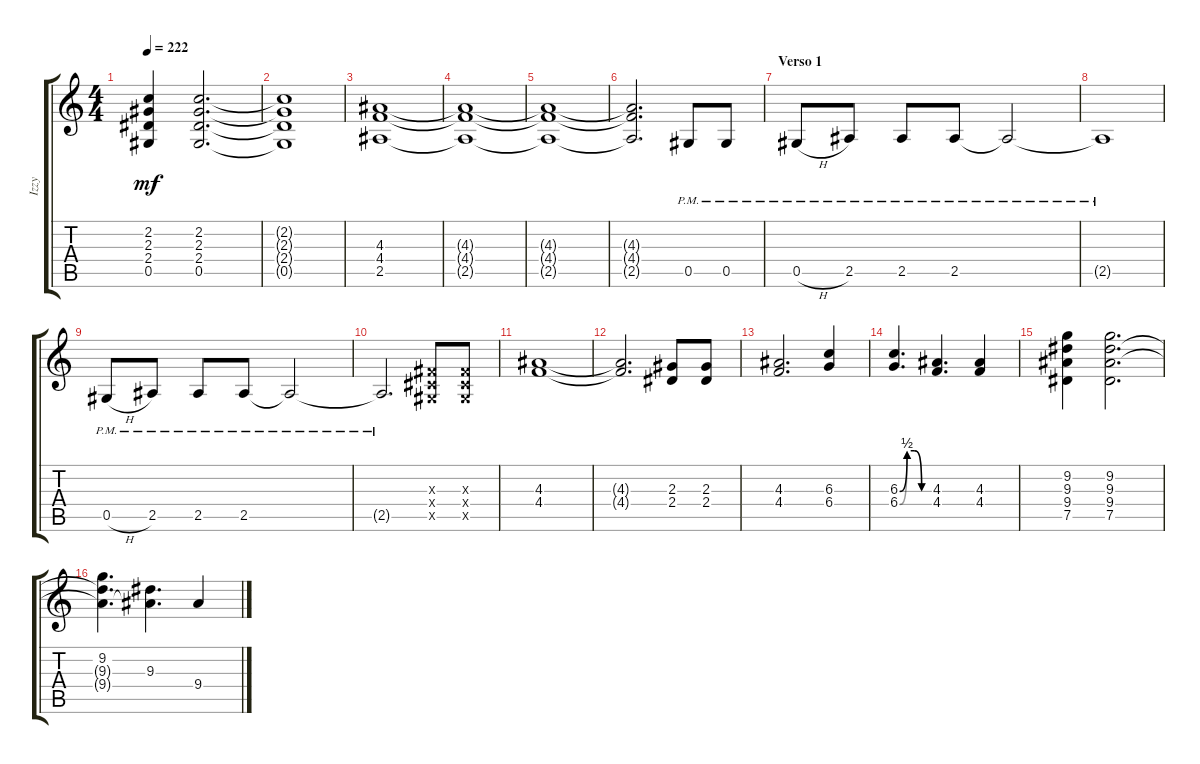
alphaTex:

\track ("Izzy" "Izzy") {instrument distortionguitar}
\staff {score tabs}
\tuning (Eb4 Bb3 Gb3 Db3 Ab2 Eb2) {hide}
\ts (4 4)
\tempo 222
\clef g2
\ks c
(2.2 2.3 2.4 0.5).4{dy mf} (2.2 2.3 2.4 0.5).2{d} |
(2.2{t} 2.3{t} 2.4{t} 0.5{t}).1 |
(4.3 4.4 2.5).1 |
(4.3{t} 4.4{t} 2.5{t}).1 |
(4.3{t} 4.4{t} 2.5{t}).1 |
(4.3{t} 4.4{t} 2.5{t}).2{d} 0.5{pm}.8 0.5{pm}.8 |
\section ("" "Verso 1")
0.5{h pm}.8 2.5{pm}.8 2.5{pm}.8 2.5{pm}.8 2.5{pm t}.2 |
2.5{pm t}.1 |
0.5{h pm}.8 2.5{pm}.8 2.5{pm}.8 2.5{pm}.8 2.5{pm t}.2 |
2.5{pm t}.2{d} (0.3{x} 0.4{x} 0.5{x}).8 (0.3{x} 0.4{x} 0.5{x}).8 |
(4.3 4.4).1 |
(4.3{t} 4.4{t}).2{d} (2.3 2.4).8 (2.3 2.4).8 |
(4.3 4.4).2{d} (6.3 6.4).4 |
(6.3{be (custom 0 0 15 2 30 2 45 0 60 0)} 6.4{be (custom 0 0 15 2 30 2 45 0 60 0)}).4{d} (4.3 4.4).4{d} (4.3 4.4).4 |
(9.2 9.3 9.4 7.5).4 (9.2 9.3 9.4 7.5).2{d} |
(9.2 9.3{t} 9.4{t}).4{d} (9.3 9.4{t}).4{d} 9.4.4
